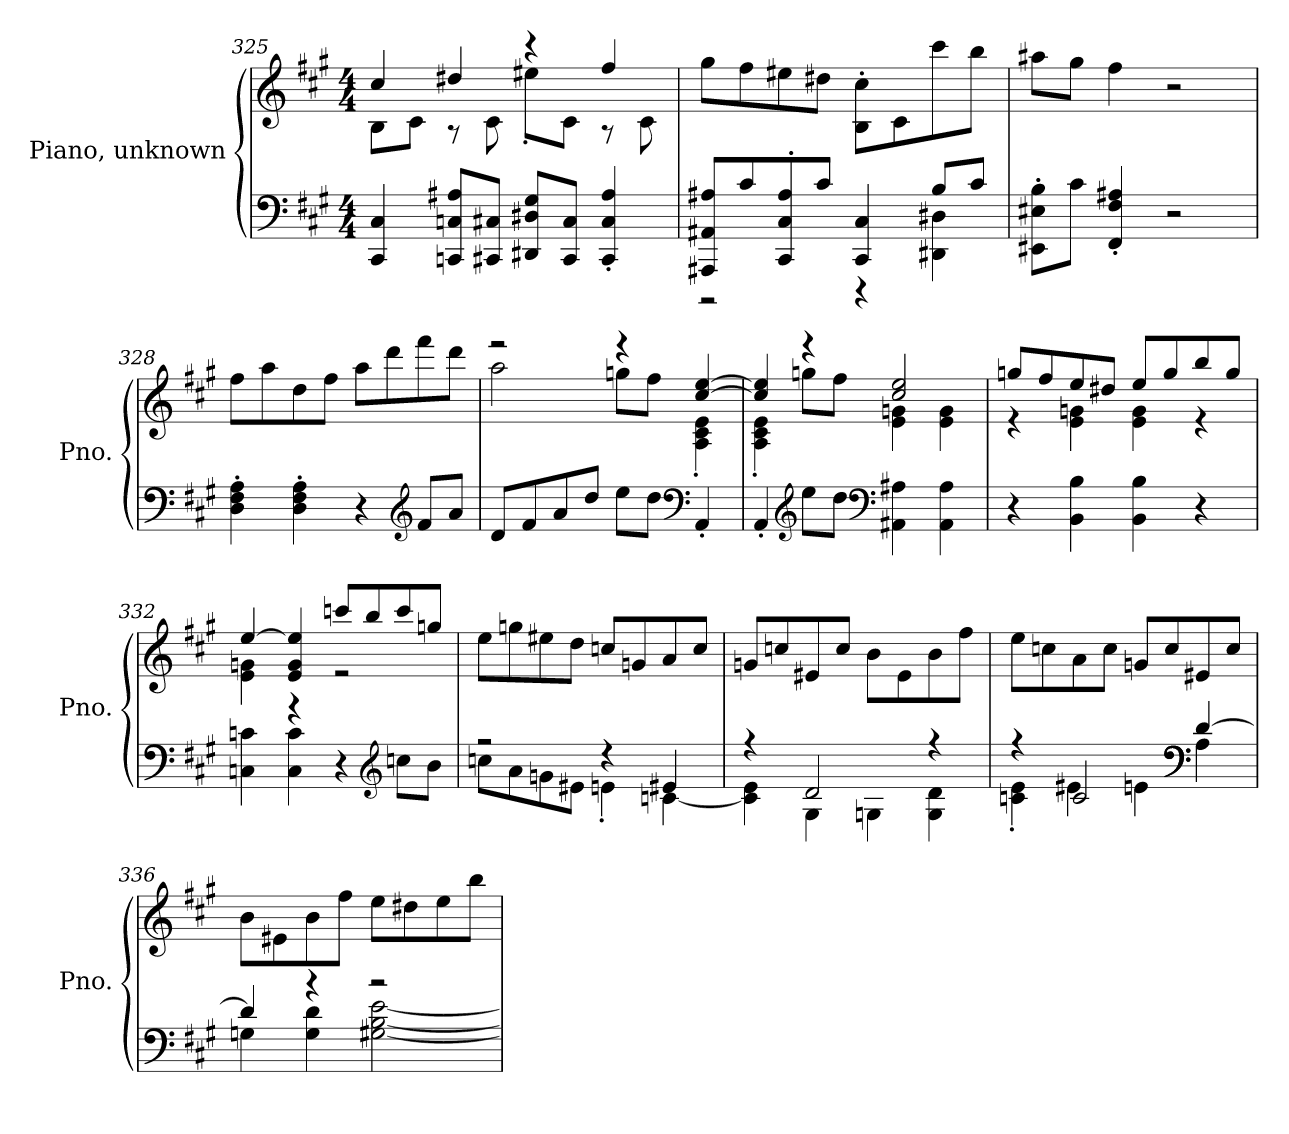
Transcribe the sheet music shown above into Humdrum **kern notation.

**kern	**kern
*part1	*part1
*staff2	*staff1
*I"Piano, unknown	*
*I'Pno.	*
!!LO:LB:g=z
*clefF4	*clefG2
*k[f#c#g#]	*k[f#c#g#]
*M4/4	*M4/4
=325	=325
*	*^
4CC#/ 4C#/	4cc#/	8B\L
.	.	8c#\J
8CCn/ 8Cn/ 8A#X/L	4dd#X/	8r
8CC#X/ 8C#X/J	.	8c#\
8DD#X/ 8D#X/ 8G#/L	4r	8ee#X'\L
8CC#/ 8C#/J	.	8c#\J
4CC#/' 4C#/' 4A#/'	4ff#/	8r
.	.	8c#\
*	*v	*v
=326	=326
*^	*
8AAA#X/ 8AA#X/ 8A#X/L	2r	8gg#\L
8c#/	.	8ff#\
8CC#/' 8C#/' 8A#/'	.	8ee#X\
8c#/J	.	8dd#X\J
4CC#/ 4C#/	4r	8B\' 8cc#\'L
.	.	8c#\
8B/L	4DD#X\ 4D#X\	8ccc#\
8c#/J	.	8bb\J
*v	*v	*
=327	=327
8EE#X\' 8E#X\' 8B\'L	8aa#X\L
8c#\J	8gg#\J
4FF#/' 4F#/' 4A#X/'	4ff#\
2r	2r
=328	=328
4D\' 4F#\' 4A\'	8ff#\L
.	8aa\
4D\' 4F#\' 4A\'	8dd\
.	8ff#\J
4r	8aa\L
.	8ddd\
*clefG2	*
8f#/L	8fff#\
8a/J	8ddd\J
!!LO:LB:g=z
=329	=329
*	*^
8d/L	2r	2aa\
8f#/	.	.
8a/	.	.
8dd/J	.	.
8ee\L	4r	8ggn\L
8dd\J	.	8ff#\J
*clefF4	*	*
4AA'/	[4cc#/ [4ee/	4A\' 4c#\' 4e\'
=330	=330	=330
4AA'/	4cc#/] 4ee/]	4A\' 4c#\' 4e\'
*clefG2	*	*
8ee\L	4r	8ggn\L
8dd\J	.	8ff#\J
*clefF4	*	*
4AA#X\ 4A#X\	2cc#/ 2ee/	4e\ 4gn\
4AA#\ 4A#\	.	4e\ 4g\
=331	=331	=331
4r	8ggn/L	4r
.	8ff#/	.
4BB\ 4B\	8ee/	4e\ 4gn\
.	8dd#X/J	.
4BB\ 4B\	8ee/L	4e\ 4g\
.	8gg/	.
4r	8bb/	4r
.	8gg/J	.
=332	=332	=332
4Cn\ 4cn\	[4ee/	4e\ 4gn\
4C\ 4c\	4e/ 4g/ 4ee/]	4r
4r	8cccn/L	2r
.	8bb/	.
*clefG2	*	*
8ccn\L	8ccc/	.
8b\J	8ggn/J	.
*	*v	*v
!!LO:LB:g=z
=333	=333
*^	*
2r	8ccn\L	8ee\L
.	8a\	8ggn\
.	8gn\	8ee#X\
.	8e#X\J	8dd\J
4r	4en'\	8ccn/L
.	.	8gn/
4e#X/	[4cn\	8a/
.	.	8cc/J
=334	=334	=334
4r	4c\] 4e\	8gn/L
.	.	8ccn/
2d/	4G#\	8e#X/
.	.	8cc/J
.	4Gn\	8b\L
.	.	8e#\
4r	4G\ 4d\	8b\
.	.	8ff#\J
=335	=335	=335
4r	4cn\' 4e\'	8ee\L
.	.	8ccn\
2c/	4e#X\	8a\
.	.	8cc\J
.	4en\	8gn/L
.	.	8cc/
*clefF4	*	*
[4d/	4A\	8e#X/
.	.	8cc/J
!!LO:PB:g=z
=336	=336	=336
4d/]	4Gn\	8b\L
.	.	8e#X\
4r	4G\ 4d\	8b\
.	.	8ff#\J
2r	[2G#X\ [2B\ [2e\	8ee\L
.	.	8dd#X\
.	.	8ee\
.	.	8bb\J
*v	*v	*
=	=
*-	*-
